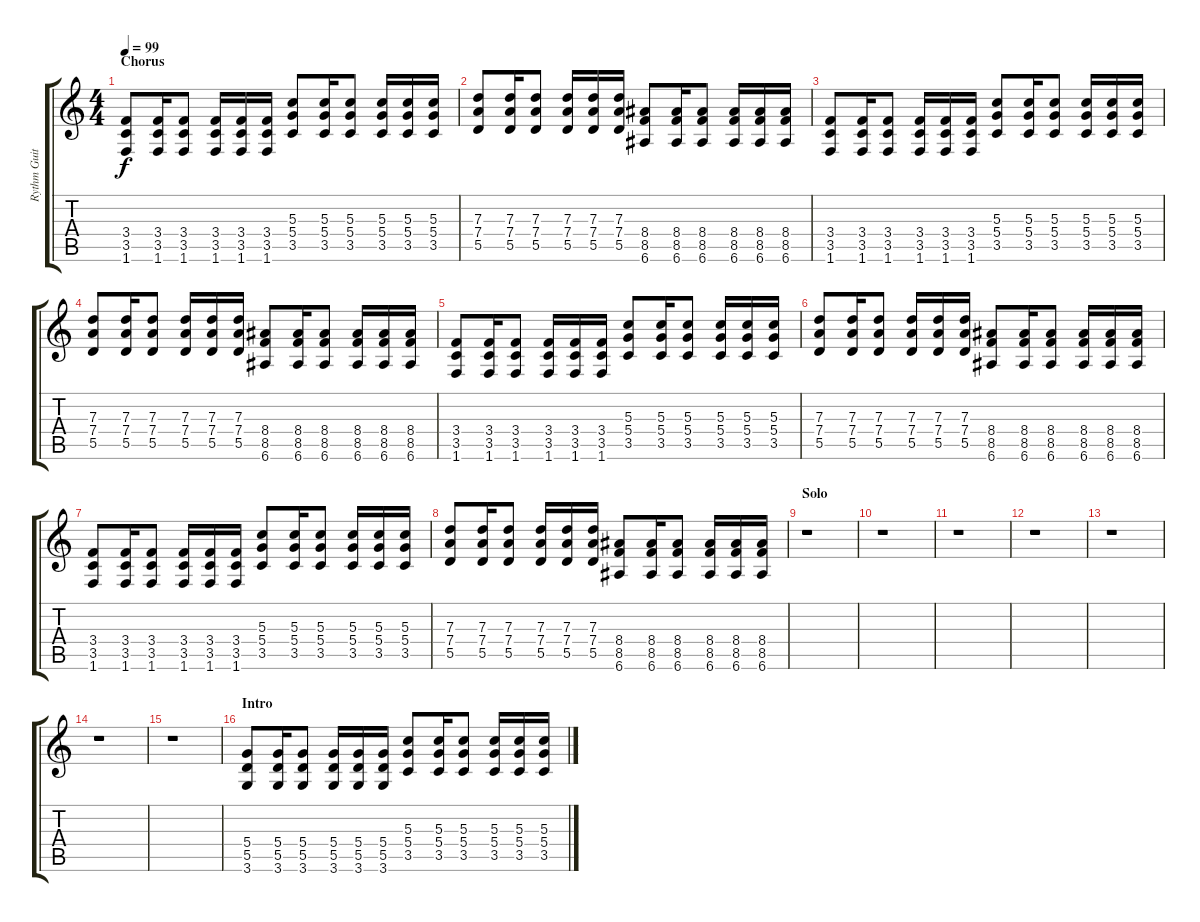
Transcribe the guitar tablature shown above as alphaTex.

\track ("Rythm Guitar" "Rythm Guit") {instrument distortionguitar}
\staff {score tabs}
\tuning (E4 B3 G3 D3 A2 E2) {hide}
\ts (4 4)
\section ("" "Chorus")
\tempo 99
\clef g2
\ks c
(3.4 3.5 1.6).8{dy f} (3.4 3.5 1.6).16 (3.4 3.5 1.6).8 (3.4 3.5 1.6).16 (3.4 3.5 1.6).16 (3.4 3.5 1.6).16 (5.3 5.4 3.5).8 (5.3 5.4 3.5).16 (5.3 5.4 3.5).8 (5.3 5.4 3.5).16 (5.3 5.4 3.5).16 (5.3 5.4 3.5).16 |
(7.3 7.4 5.5).8 (7.3 7.4 5.5).16 (7.3 7.4 5.5).8 (7.3 7.4 5.5).16 (7.3 7.4 5.5).16 (7.3 7.4 5.5).16 (8.4 8.5 6.6).8 (8.4 8.5 6.6).16 (8.4 8.5 6.6).8 (8.4 8.5 6.6).16 (8.4 8.5 6.6).16 (8.4 8.5 6.6).16 |
(3.4 3.5 1.6).8 (3.4 3.5 1.6).16 (3.4 3.5 1.6).8 (3.4 3.5 1.6).16 (3.4 3.5 1.6).16 (3.4 3.5 1.6).16 (5.3 5.4 3.5).8 (5.3 5.4 3.5).16 (5.3 5.4 3.5).8 (5.3 5.4 3.5).16 (5.3 5.4 3.5).16 (5.3 5.4 3.5).16 |
(7.3 7.4 5.5).8 (7.3 7.4 5.5).16 (7.3 7.4 5.5).8 (7.3 7.4 5.5).16 (7.3 7.4 5.5).16 (7.3 7.4 5.5).16 (8.4 8.5 6.6).8 (8.4 8.5 6.6).16 (8.4 8.5 6.6).8 (8.4 8.5 6.6).16 (8.4 8.5 6.6).16 (8.4 8.5 6.6).16 |
(3.4 3.5 1.6).8 (3.4 3.5 1.6).16 (3.4 3.5 1.6).8 (3.4 3.5 1.6).16 (3.4 3.5 1.6).16 (3.4 3.5 1.6).16 (5.3 5.4 3.5).8 (5.3 5.4 3.5).16 (5.3 5.4 3.5).8 (5.3 5.4 3.5).16 (5.3 5.4 3.5).16 (5.3 5.4 3.5).16 |
(7.3 7.4 5.5).8 (7.3 7.4 5.5).16 (7.3 7.4 5.5).8 (7.3 7.4 5.5).16 (7.3 7.4 5.5).16 (7.3 7.4 5.5).16 (8.4 8.5 6.6).8 (8.4 8.5 6.6).16 (8.4 8.5 6.6).8 (8.4 8.5 6.6).16 (8.4 8.5 6.6).16 (8.4 8.5 6.6).16 |
(3.4 3.5 1.6).8 (3.4 3.5 1.6).16 (3.4 3.5 1.6).8 (3.4 3.5 1.6).16 (3.4 3.5 1.6).16 (3.4 3.5 1.6).16 (5.3 5.4 3.5).8 (5.3 5.4 3.5).16 (5.3 5.4 3.5).8 (5.3 5.4 3.5).16 (5.3 5.4 3.5).16 (5.3 5.4 3.5).16 |
(7.3 7.4 5.5).8 (7.3 7.4 5.5).16 (7.3 7.4 5.5).8 (7.3 7.4 5.5).16 (7.3 7.4 5.5).16 (7.3 7.4 5.5).16 (8.4 8.5 6.6).8 (8.4 8.5 6.6).16 (8.4 8.5 6.6).8 (8.4 8.5 6.6).16 (8.4 8.5 6.6).16 (8.4 8.5 6.6).16 |
\section ("" "Solo")
r.1 |
r.1 |
r.1 |
r.1 |
r.1 |
r.1 |
r.1 |
\section ("" "Intro")
(5.4 5.5 3.6).8 (5.4 5.5 3.6).16 (5.4 5.5 3.6).8 (5.4 5.5 3.6).16 (5.4 5.5 3.6).16 (5.4 5.5 3.6).16 (5.3 5.4 3.5).8 (5.3 5.4 3.5).16 (5.3 5.4 3.5).8 (5.3 5.4 3.5).16 (5.3 5.4 3.5).16 (5.3 5.4 3.5).16
